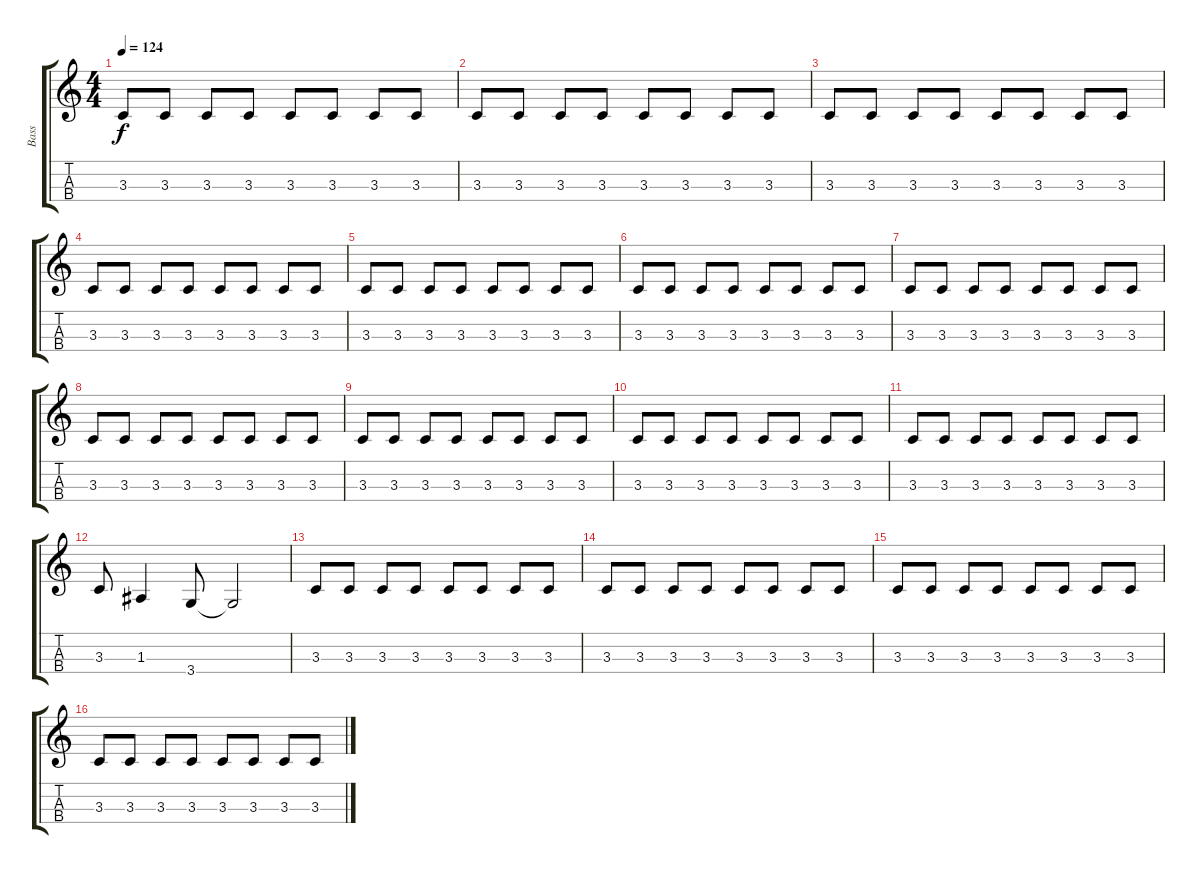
\track ("Bass" "Bass") {instrument electricbassfinger}
\staff {score tabs}
\tuning (G3 D3 A2 E2) {hide}
\ts (4 4)
\tempo 124
\clef g2
\ks c
3.3.8{dy f} 3.3.8 3.3.8 3.3.8 3.3.8 3.3.8 3.3.8 3.3.8 |
3.3.8 3.3.8 3.3.8 3.3.8 3.3.8 3.3.8 3.3.8 3.3.8 |
3.3.8 3.3.8 3.3.8 3.3.8 3.3.8 3.3.8 3.3.8 3.3.8 |
3.3.8 3.3.8 3.3.8 3.3.8 3.3.8 3.3.8 3.3.8 3.3.8 |
3.3.8 3.3.8 3.3.8 3.3.8 3.3.8 3.3.8 3.3.8 3.3.8 |
3.3.8 3.3.8 3.3.8 3.3.8 3.3.8 3.3.8 3.3.8 3.3.8 |
3.3.8 3.3.8 3.3.8 3.3.8 3.3.8 3.3.8 3.3.8 3.3.8 |
3.3.8 3.3.8 3.3.8 3.3.8 3.3.8 3.3.8 3.3.8 3.3.8 |
3.3.8 3.3.8 3.3.8 3.3.8 3.3.8 3.3.8 3.3.8 3.3.8 |
3.3.8 3.3.8 3.3.8 3.3.8 3.3.8 3.3.8 3.3.8 3.3.8 |
3.3.8 3.3.8 3.3.8 3.3.8 3.3.8 3.3.8 3.3.8 3.3.8 |
3.3.8 1.3.4 3.4.8 3.4{t}.2 |
3.3.8 3.3.8 3.3.8 3.3.8 3.3.8 3.3.8 3.3.8 3.3.8 |
3.3.8 3.3.8 3.3.8 3.3.8 3.3.8 3.3.8 3.3.8 3.3.8 |
3.3.8 3.3.8 3.3.8 3.3.8 3.3.8 3.3.8 3.3.8 3.3.8 |
3.3.8 3.3.8 3.3.8 3.3.8 3.3.8 3.3.8 3.3.8 3.3.8
